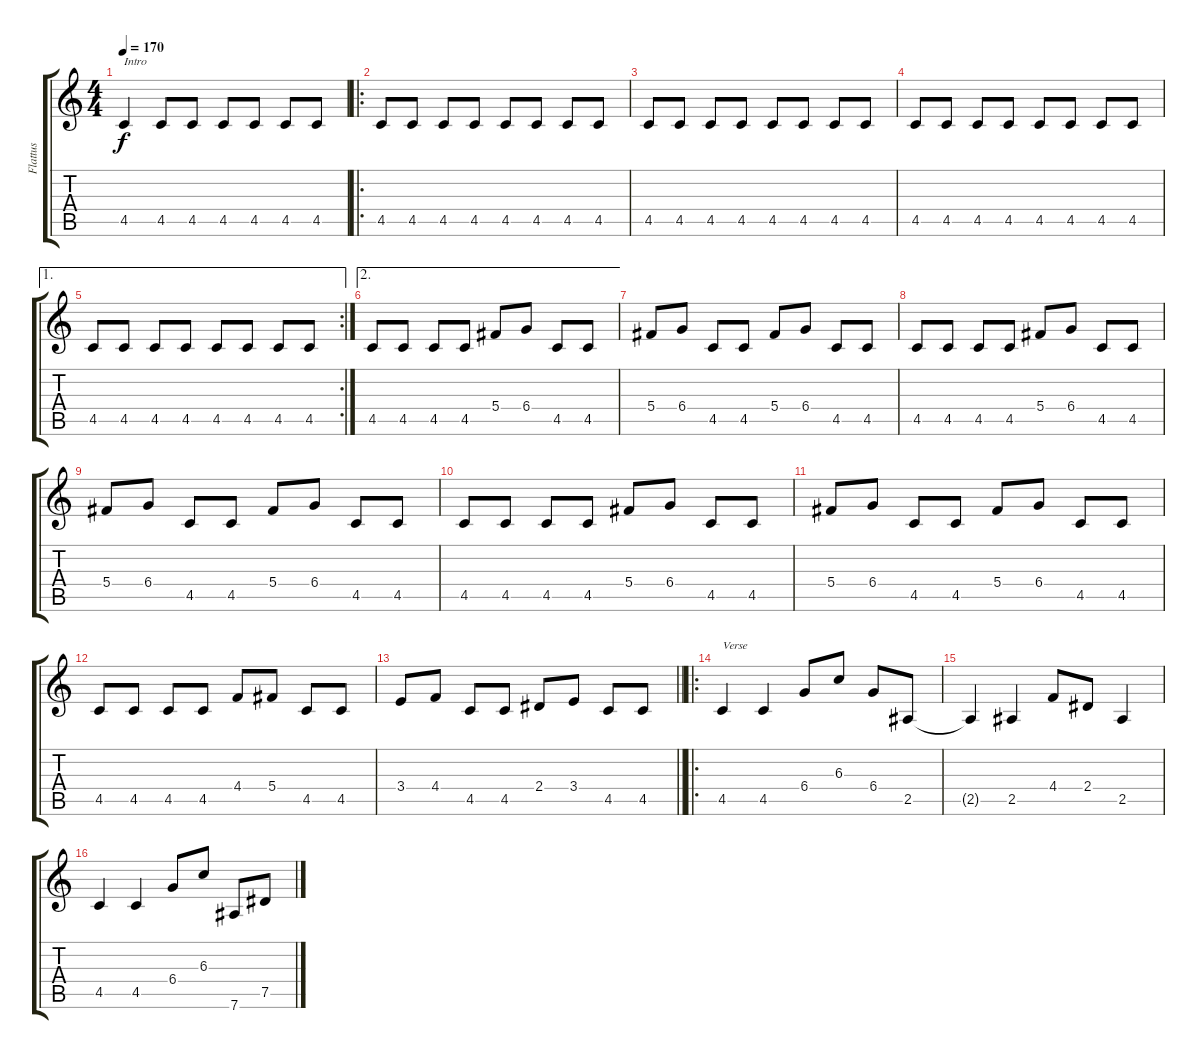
\track ("Flattus" "Flattus") {instrument distortionguitar}
\staff {score tabs}
\tuning (Eb4 Bb3 Gb3 Db3 Ab2 Eb2) {hide}
\ts (4 4)
\tempo 170
\clef g2
\ks c
4.5.4{txt "Intro" dy f instrument distortionguitar} 4.5.8 4.5.8 4.5.8 4.5.8 4.5.8 4.5.8 |
\ro
4.5.8 4.5.8 4.5.8 4.5.8 4.5.8 4.5.8 4.5.8 4.5.8 |
4.5.8 4.5.8 4.5.8 4.5.8 4.5.8 4.5.8 4.5.8 4.5.8 |
4.5.8 4.5.8 4.5.8 4.5.8 4.5.8 4.5.8 4.5.8 4.5.8 |
\ae 1
\rc 2
4.5.8 4.5.8 4.5.8 4.5.8 4.5.8 4.5.8 4.5.8 4.5.8 |
\ae 2
4.5.8 4.5.8 4.5.8 4.5.8 5.4.8 6.4.8 4.5.8 4.5.8 |
5.4.8 6.4.8 4.5.8 4.5.8 5.4.8 6.4.8 4.5.8 4.5.8 |
4.5.8 4.5.8 4.5.8 4.5.8 5.4.8 6.4.8 4.5.8 4.5.8 |
5.4.8 6.4.8 4.5.8 4.5.8 5.4.8 6.4.8 4.5.8 4.5.8 |
4.5.8 4.5.8 4.5.8 4.5.8 5.4.8 6.4.8 4.5.8 4.5.8 |
5.4.8 6.4.8 4.5.8 4.5.8 5.4.8 6.4.8 4.5.8 4.5.8 |
4.5.8 4.5.8 4.5.8 4.5.8 4.4.8 5.4.8 4.5.8 4.5.8 |
\barLineRight lightlight
3.4.8 4.4.8 4.5.8 4.5.8 2.4.8 3.4.8 4.5.8 4.5.8 |
\ro
4.5.4{txt "Verse"} 4.5.4 6.4.8 6.3.8 6.4.8 2.5.8 |
2.5{t}.4 2.5.4 4.4.8 2.4.8 2.5.4 |
4.5.4 4.5.4 6.4.8 6.3.8 7.6.8 7.5.8
